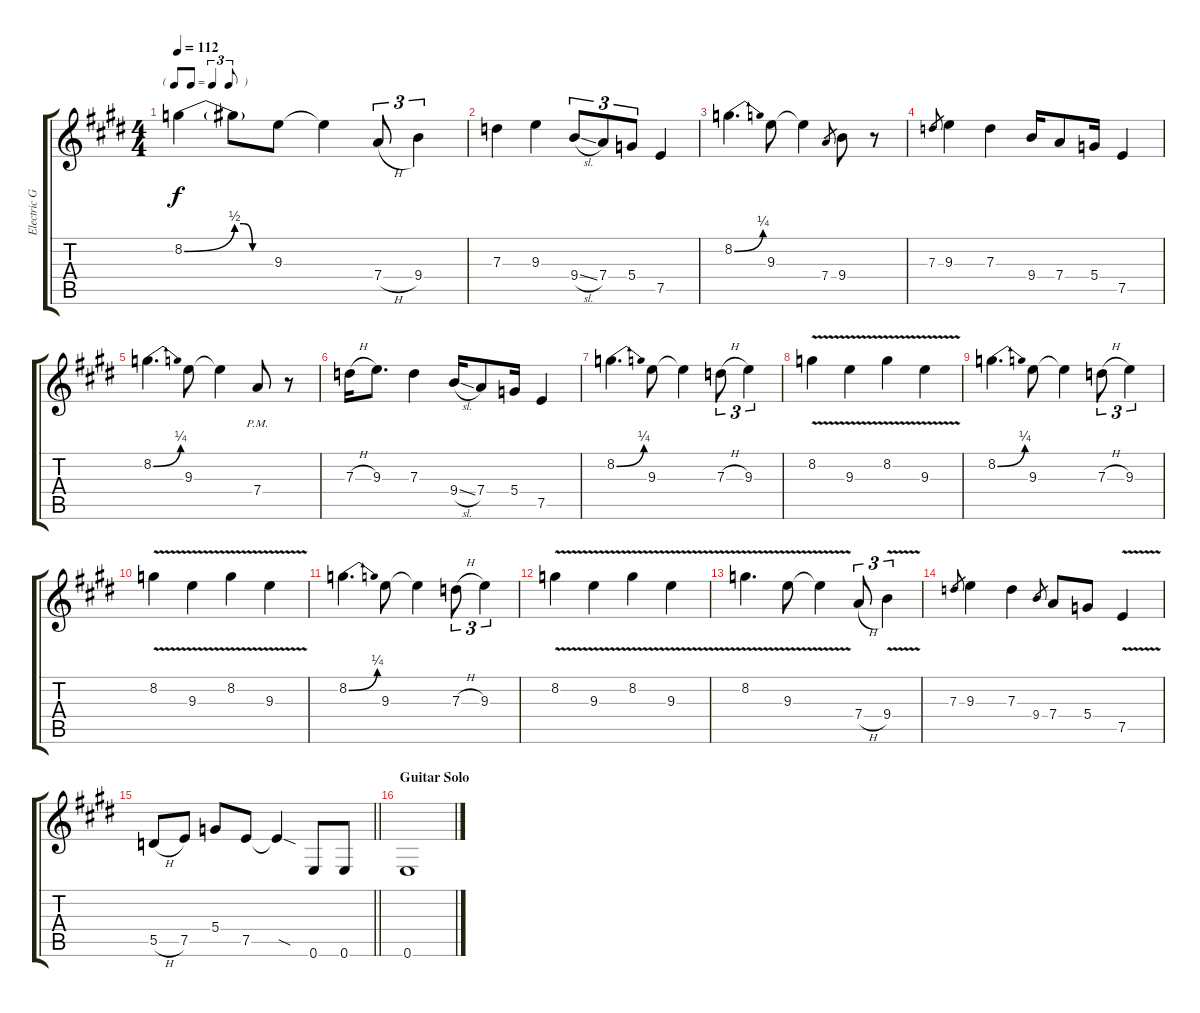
\track ("Electric Guitar" "Electric G") {instrument overdrivenguitar}
\staff {score tabs}
\tuning (E4 B3 G3 D3 A2 E2) {hide}
\ts (4 4)
\tf triplet8th
\tempo 112
\clef g2
\ks e
8.2{be (bend 0 0 60 2)}.4{dy f} 8.2{be (custom 0 2 15 2 30 0 60 0) t}.8 9.3.8 9.3{t}.4 7.4{h}.8{tu (3 2)} 9.4.4{tu (3 2)} |
7.3.4 9.3.4 9.4{sl}.8{tu (3 2)} 7.4.8{tu (3 2)} 5.4.8{tu (3 2)} 7.5.4 |
8.2{be (bend 0 0 60 1)}.4{d} 9.3.8 9.3{t}.4 7.4.8{gr} 9.4.8 r.8 |
7.3.8{gr} 9.3.4 7.3.4 9.4.16 7.4.8 5.4.16 7.5.4 |
8.2{be (bend 0 0 60 1)}.4{d} 9.3.8 9.3{t}.4 7.4{pm}.8 r.8 |
7.3{h}.16 9.3.8{d} 7.3.4 9.4{sl}.16 7.4.8 5.4.16 7.5.4 |
8.2{be (bend 0 0 60 1)}.4{d} 9.3.8 9.3{t}.4 7.3{h}.8{tu (3 2)} 9.3.4{tu (3 2)} |
8.2{v}.4 9.3{v}.4 8.2{v}.4 9.3{v}.4 |
8.2{be (bend 0 0 60 1)}.4{d} 9.3.8 9.3{t}.4 7.3{h}.8{tu (3 2)} 9.3.4{tu (3 2)} |
8.2{v}.4 9.3{v}.4 8.2{v}.4 9.3{v}.4 |
8.2{be (bend 0 0 60 1)}.4{d} 9.3.8 9.3{t}.4 7.3{h}.8{tu (3 2)} 9.3.4{tu (3 2)} |
8.2{v}.4 9.3{v}.4 8.2{v}.4 9.3{v}.4 |
8.2{v}.4{d} 9.3{v}.8 9.3{v t}.4 7.4{h}.8{tu (3 2)} 9.4{v}.4{tu (3 2)} |
7.3.8{gr} 9.3.4 7.3.4 9.4.8{gr} 7.4.8 5.4.8 7.5{v}.4 |
\barLineRight lightlight
5.5{h}.8 7.5.8 5.4.8 7.5.8 7.5{sod t}.4 0.6.8 0.6.8 |
\section ("" "Guitar Solo")
0.6.1
